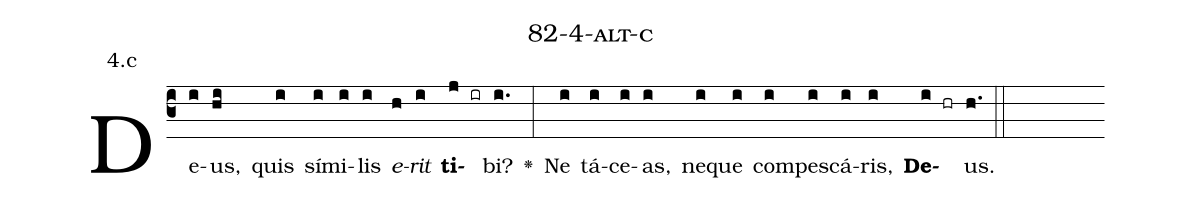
name: 82-4-alt-c;
annotation: 4.c;
%%
(c3)De(i)us,(hi) quis(i) sí(i)mi(i)lis(i) <i>e</i>(h)<i>rit</i>(i) <b>ti</b>(j ir)bi?(i.) <v>\greheightstar</v>(:) Ne(i) tá(i)ce(i)as,(i) ne(i)que(i) com(i)pes(i)cá(i)ris,(i) <b>De</b>(i hr)us.(h.) (::)


%E(i) u(i) o(i) u(i) a(i) e.(h.) (::)
